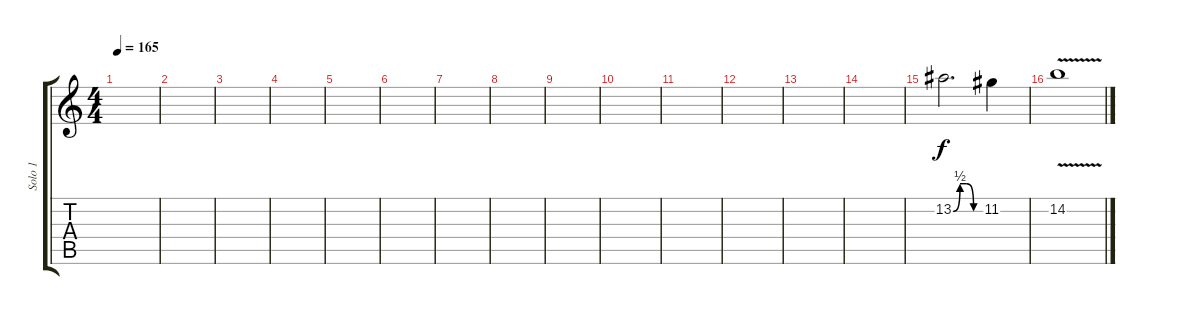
\track ("Solo 1" "Solo 1") {instrument distortionguitar}
\staff {score tabs}
\tuning (D4 A3 F3 C3 G2 D2) {hide}
\ts (4 4)
\tempo 165
\clef g2
\ks c
|
|
|
|
|
|
|
|
|
|
|
|
|
|
13.2{be (custom 0 0 15 2 30 2 45 0 60 0)}.2{d} 11.2.4 |
14.2{v}.1
